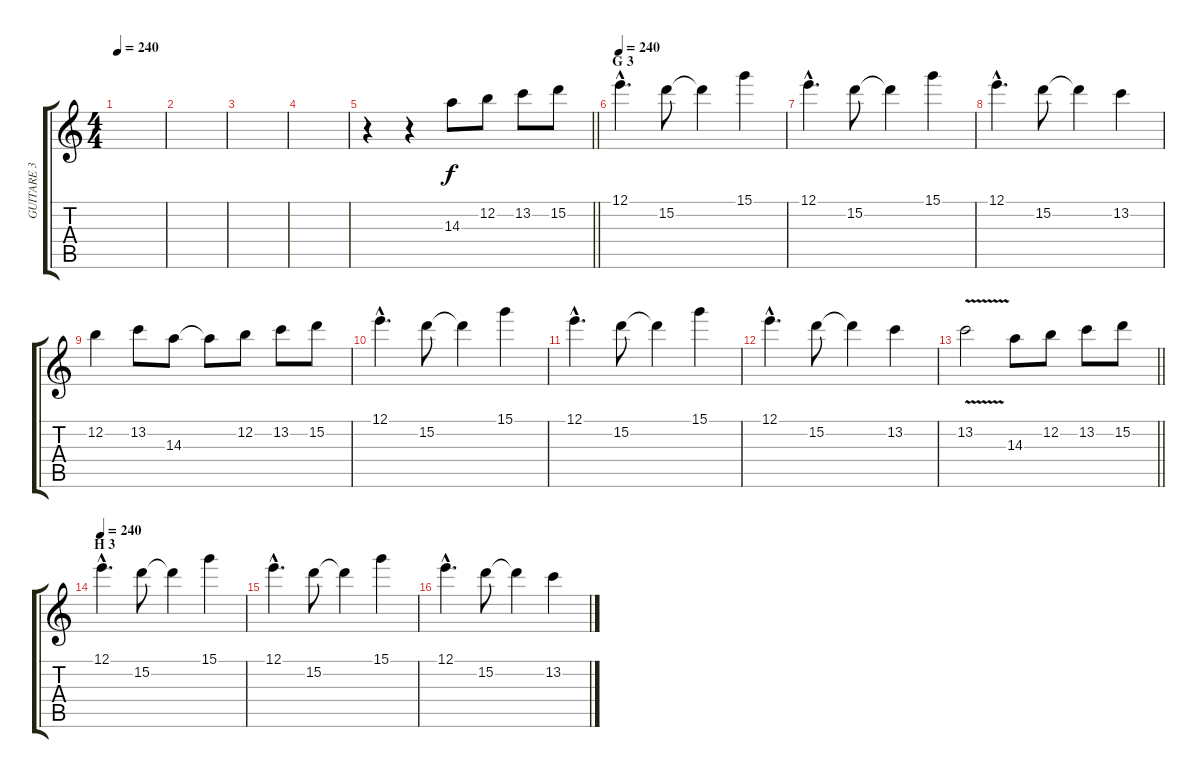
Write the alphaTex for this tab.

\track ("GUITARE 3" "GUITARE 3") {instrument distortionguitar}
\staff {score tabs}
\tuning (E4 B3 G3 D3 A2 E2) {hide}
\ts (4 4)
\tempo 240
\clef g2
\ks c
|
|
|
|
\barLineRight lightlight
r.4{volume 12} r.4 14.3.8 12.2.8 13.2.8 15.2.8 |
\section ("" "G 3")
\tempo 240
12.1{hac}.4{d} 15.2.8 15.2{t}.4 15.1.4 |
12.1{hac}.4{d} 15.2.8 15.2{t}.4 15.1.4 |
12.1{hac}.4{d} 15.2.8 15.2{t}.4 13.2.4 |
12.2.4 13.2.8 14.3.8 14.3{t}.8 12.2.8 13.2.8 15.2.8 |
12.1{hac}.4{d} 15.2.8 15.2{t}.4 15.1.4 |
12.1{hac}.4{d} 15.2.8 15.2{t}.4 15.1.4 |
12.1{hac}.4{d} 15.2.8 15.2{t}.4 13.2.4 |
\barLineRight lightlight
13.2{v}.2 14.3.8 12.2.8 13.2.8 15.2.8 |
\section ("" "H 3")
\tempo 240
12.1{hac}.4{d} 15.2.8 15.2{t}.4 15.1.4 |
12.1{hac}.4{d} 15.2.8 15.2{t}.4 15.1.4 |
12.1{hac}.4{d} 15.2.8 15.2{t}.4 13.2.4
